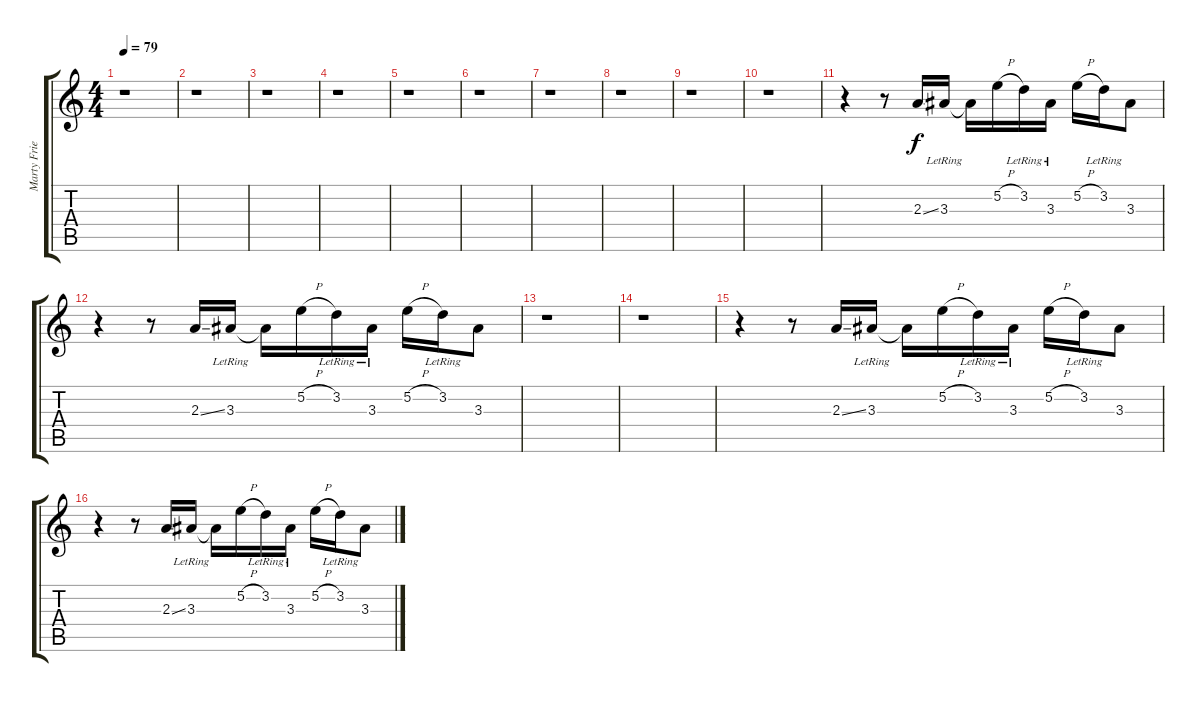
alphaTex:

\track ("Marty Friedman's fills" "Marty Frie") {instrument acousticguitarsteel}
\staff {score tabs}
\tuning (E4 B3 G3 D3 A2 E2) {hide}
\ts (4 4)
\tempo 79
\clef g2
\ks c
r.1{dy f instrument acousticguitarsteel} |
r.1 |
r.1 |
r.1 |
r.1 |
r.1 |
r.1 |
r.1 |
r.1 |
r.1 |
r.4 r.8 2.3{ss}.16 3.3{lr}.16 3.3{t}.16 5.2{h}.16 3.2{lr}.16 3.3{lr}.16 5.2{h}.16 3.2{lr}.16 3.3.8 |
r.4 r.8 2.3{ss}.16 3.3{lr}.16 3.3{t}.16 5.2{h}.16 3.2{lr}.16 3.3{lr}.16 5.2{h}.16 3.2{lr}.16 3.3.8 |
r.1 |
r.1 |
r.4 r.8 2.3{ss}.16 3.3{lr}.16 3.3{t}.16 5.2{h}.16 3.2{lr}.16 3.3{lr}.16 5.2{h}.16 3.2{lr}.16 3.3.8 |
r.4 r.8 2.3{ss}.16 3.3{lr}.16 3.3{t}.16 5.2{h}.16 3.2{lr}.16 3.3{lr}.16 5.2{h}.16 3.2{lr}.16 3.3.8
